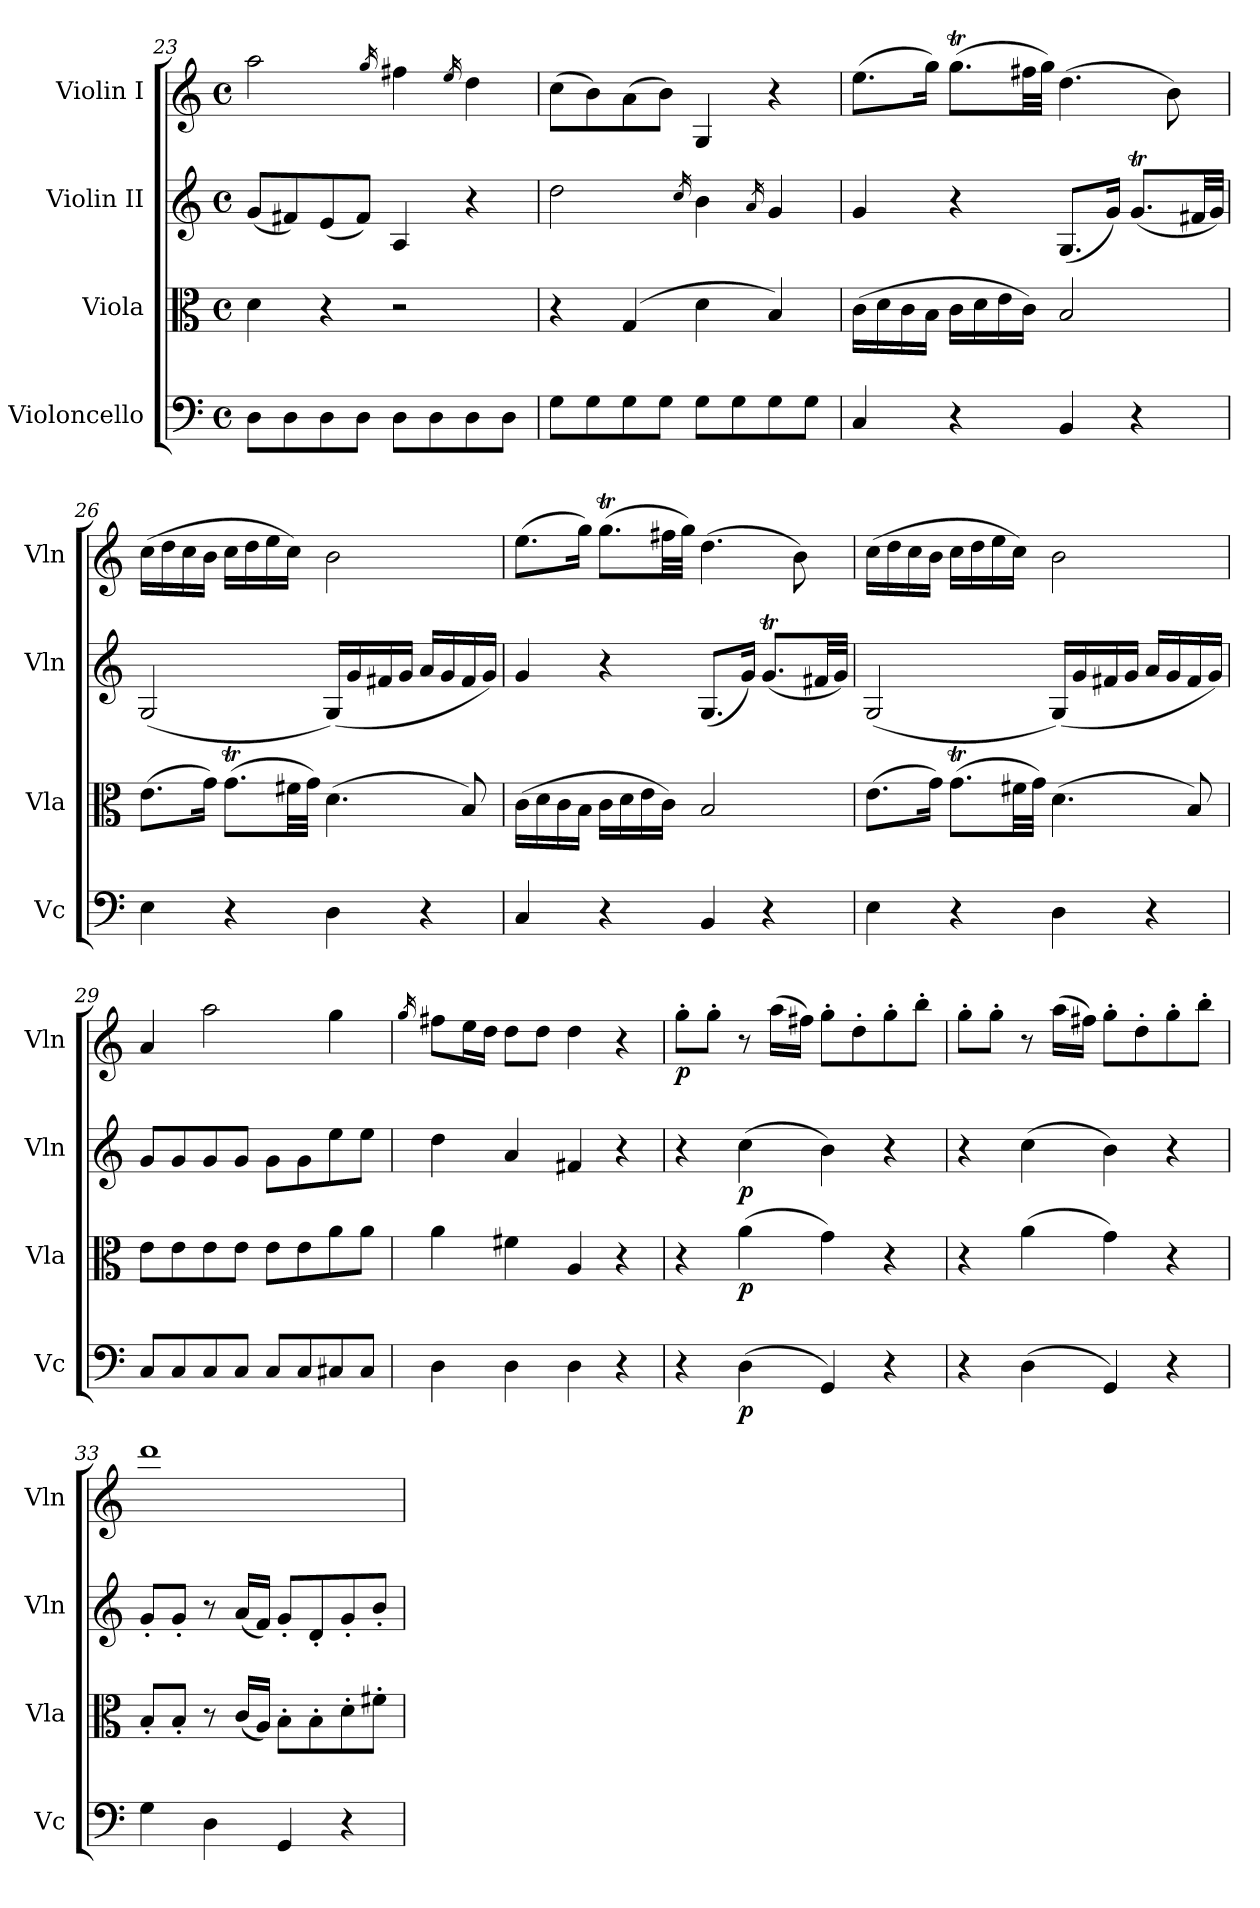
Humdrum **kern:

**kern	**dynam	**kern	**dynam	**kern	**dynam	**kern	**dynam
*part4	*part4	*part3	*part3	*part2	*part2	*part1	*part1
*staff4	*staff4	*staff3	*staff3	*staff2	*staff2	*staff1	*staff1
*I"Violoncello	*	*I"Viola	*	*I"Violin II	*	*I"Violin I	*
*I'Vc	*	*I'Vla	*	*I'Vln	*	*I'Vln	*
*clefF4	*	*clefC3	*	*clefG2	*	*clefG2	*
*k[]	*	*k[]	*	*k[]	*	*k[]	*
*M4/4	*	*M4/4	*	*M4/4	*	*M4/4	*
*met(c)	*	*met(c)	*	*met(c)	*	*met(c)	*
=23	=23	=23	=23	=23	=23	=23	=23
8D\L	.	4d\	.	(<8g/L	.	2aa\	.
8D\	.	.	.	8f#X/)	.	.	.
8D\	.	4r	.	(<8e/	.	.	.
8D\J	.	.	.	8f#/J)	.	.	.
.	.	.	.	.	.	16qgg/	.
8D\L	.	2r	.	4A/	.	4ff#X\	.
8D\	.	.	.	.	.	.	.
.	.	.	.	.	.	16qee/	.
8D\	.	.	.	4r	.	4dd\	.
8D\J	.	.	.	.	.	.	.
=24	=24	=24	=24	=24	=24	=24	=24
8G\L	.	4r	.	2dd\	.	(>8cc\L	.
8G\	.	.	.	.	.	8b\)	.
8G\	.	(>4G/	.	.	.	(>8a\	.
8G\J	.	.	.	.	.	8b\J)	.
.	.	.	.	16qcc/	.	.	.
8G\L	.	4d\	.	4b\	.	4G/	.
8G\	.	.	.	.	.	.	.
.	.	.	.	16qa/	.	.	.
8G\	.	4B/)	.	4g/	.	4r	.
8G\J	.	.	.	.	.	.	.
!!LO:PB:g=z
=25	=25	=25	=25	=25	=25	=25	=25
4C/	.	(>16c\LL	.	4g/	.	(>8.ee\L	.
.	.	16d\	.	.	.	.	.
.	.	16c\	.	.	.	.	.
.	.	16B\JJ	.	.	.	16gg\Jk)	.
4r	.	16c\LL	.	4r	.	(>8.ggT\L	.
.	.	16d\	.	.	.	.	.
.	.	16e\	.	.	.	.	.
.	.	16c\JJ)	.	.	.	32ff#X\LL	.
.	.	.	.	.	.	32gg\JJJ)	.
4BB/	.	2B/	.	(<8.G/L	.	(>4.dd\	.
.	.	.	.	16g/Jk)	.	.	.
4r	.	.	.	(<8.gT/L	.	.	.
.	.	.	.	.	.	8b\)	.
.	.	.	.	32f#X/LL	.	.	.
.	.	.	.	32g/JJJ)	.	.	.
=26	=26	=26	=26	=26	=26	=26	=26
4E\	.	(>8.e\L	.	(<2G/	.	(>16cc\LL	.
.	.	.	.	.	.	16dd\	.
.	.	.	.	.	.	16cc\	.
.	.	16g\Jk)	.	.	.	16b\JJ	.
4r	.	(>8.gT\L	.	.	.	16cc\LL	.
.	.	.	.	.	.	16dd\	.
.	.	.	.	.	.	16ee\	.
.	.	32f#X\LL	.	.	.	16cc\JJ)	.
.	.	32g\JJJ)	.	.	.	.	.
4D\	.	(>4.d\	.	(<16G/LL)	.	2b\	.
.	.	.	.	16g/	.	.	.
.	.	.	.	16f#X/	.	.	.
.	.	.	.	16g/JJ	.	.	.
4r	.	.	.	16a/LL	.	.	.
.	.	.	.	16g/	.	.	.
.	.	8B/)	.	16f#/	.	.	.
.	.	.	.	16g/JJ)	.	.	.
=27	=27	=27	=27	=27	=27	=27	=27
4C/	.	(>16c\LL	.	4g/	.	(>8.ee\L	.
.	.	16d\	.	.	.	.	.
.	.	16c\	.	.	.	.	.
.	.	16B\JJ	.	.	.	16gg\Jk)	.
4r	.	16c\LL	.	4r	.	(>8.ggT\L	.
.	.	16d\	.	.	.	.	.
.	.	16e\	.	.	.	.	.
.	.	16c\JJ)	.	.	.	32ff#X\LL	.
.	.	.	.	.	.	32gg\JJJ)	.
4BB/	.	2B/	.	(<8.G/L	.	(>4.dd\	.
.	.	.	.	16g/Jk)	.	.	.
4r	.	.	.	(<8.gT/L	.	.	.
.	.	.	.	.	.	8b\)	.
.	.	.	.	32f#X/LL	.	.	.
.	.	.	.	32g/JJJ)	.	.	.
!!LO:LB:g=z
=28	=28	=28	=28	=28	=28	=28	=28
4E\	.	(>8.e\L	.	(<2G/	.	(>16cc\LL	.
.	.	.	.	.	.	16dd\	.
.	.	.	.	.	.	16cc\	.
.	.	16g\Jk)	.	.	.	16b\JJ	.
4r	.	(>8.gT\L	.	.	.	16cc\LL	.
.	.	.	.	.	.	16dd\	.
.	.	.	.	.	.	16ee\	.
.	.	32f#X\LL	.	.	.	16cc\JJ)	.
.	.	32g\JJJ)	.	.	.	.	.
4D\	.	(>4.d\	.	(<16G/LL)	.	2b\	.
.	.	.	.	16g/	.	.	.
.	.	.	.	16f#X/	.	.	.
.	.	.	.	16g/JJ	.	.	.
4r	.	.	.	16a/LL	.	.	.
.	.	.	.	16g/	.	.	.
.	.	8B/)	.	16f#/	.	.	.
.	.	.	.	16g/JJ)	.	.	.
=29	=29	=29	=29	=29	=29	=29	=29
8C/L	.	8e\L	.	8g/L	.	4a/	.
8C/	.	8e\	.	8g/	.	.	.
8C/	.	8e\	.	8g/	.	2aa\	.
8C/J	.	8e\J	.	8g/J	.	.	.
8C/L	.	8e\L	.	8g\L	.	.	.
8C/	.	8e\	.	8g\	.	.	.
8C#X/	.	8a\	.	8ee\	.	4gg\	.
8C#/J	.	8a\J	.	8ee\J	.	.	.
=30	=30	=30	=30	=30	=30	=30	=30
.	.	.	.	.	.	16qgg/	.
4D\	.	4a\	.	4dd\	.	8ff#X\L	.
.	.	.	.	.	.	16ee\L	.
.	.	.	.	.	.	16dd\JJ	.
4D\	.	4f#X\	.	4a/	.	8dd\L	.
.	.	.	.	.	.	8dd\J	.
4D\	.	4A/	.	4f#X/	.	4dd\	.
4r	.	4r	.	4r	.	4r	.
=31	=31	=31	=31	=31	=31	=31	=31
!	!	!	!	!	!	!	!LO:DY:b
4r	.	4r	.	4r	.	8gg'\L	p
.	.	.	.	.	.	8gg'\J	.
!	!LO:DY:b	!	!LO:DY:b	!	!LO:DY:b	!	!
(>4D\	p	(>4a\	p	(>4cc\	p	8r	.
.	.	.	.	.	.	(>16aa\LL	.
.	.	.	.	.	.	16ff#X\JJ)	.
4GG/)	.	4g\)	.	4b\)	.	8gg'\L	.
.	.	.	.	.	.	8dd'\	.
4r	.	4r	.	4r	.	8gg'\	.
.	.	.	.	.	.	8bb'\J	.
!!LO:LB:g=z
=32	=32	=32	=32	=32	=32	=32	=32
4r	.	4r	.	4r	.	8gg'\L	.
.	.	.	.	.	.	8gg'\J	.
(>4D\	.	(>4a\	.	(>4cc\	.	8r	.
.	.	.	.	.	.	(>16aa\LL	.
.	.	.	.	.	.	16ff#X\JJ)	.
4GG/)	.	4g\)	.	4b\)	.	8gg'\L	.
.	.	.	.	.	.	8dd'\	.
4r	.	4r	.	4r	.	8gg'\	.
.	.	.	.	.	.	8bb'\J	.
=33	=33	=33	=33	=33	=33	=33	=33
4G\	.	8B'/L	.	8g'/L	.	1ddd	.
.	.	8B'/J	.	8g'/J	.	.	.
4D\	.	8r	.	8r	.	.	.
.	.	(<16c/LL	.	(<16a/LL	.	.	.
.	.	16A/JJ)	.	16f/JJ)	.	.	.
4GG/	.	8B'\L	.	8g'/L	.	.	.
.	.	8B'\	.	8d'/	.	.	.
4r	.	8d'\	.	8g'/	.	.	.
.	.	8f#X'\J	.	8b'/J	.	.	.
=	=	=	=	=	=	=	=
*-	*-	*-	*-	*-	*-	*-	*-
